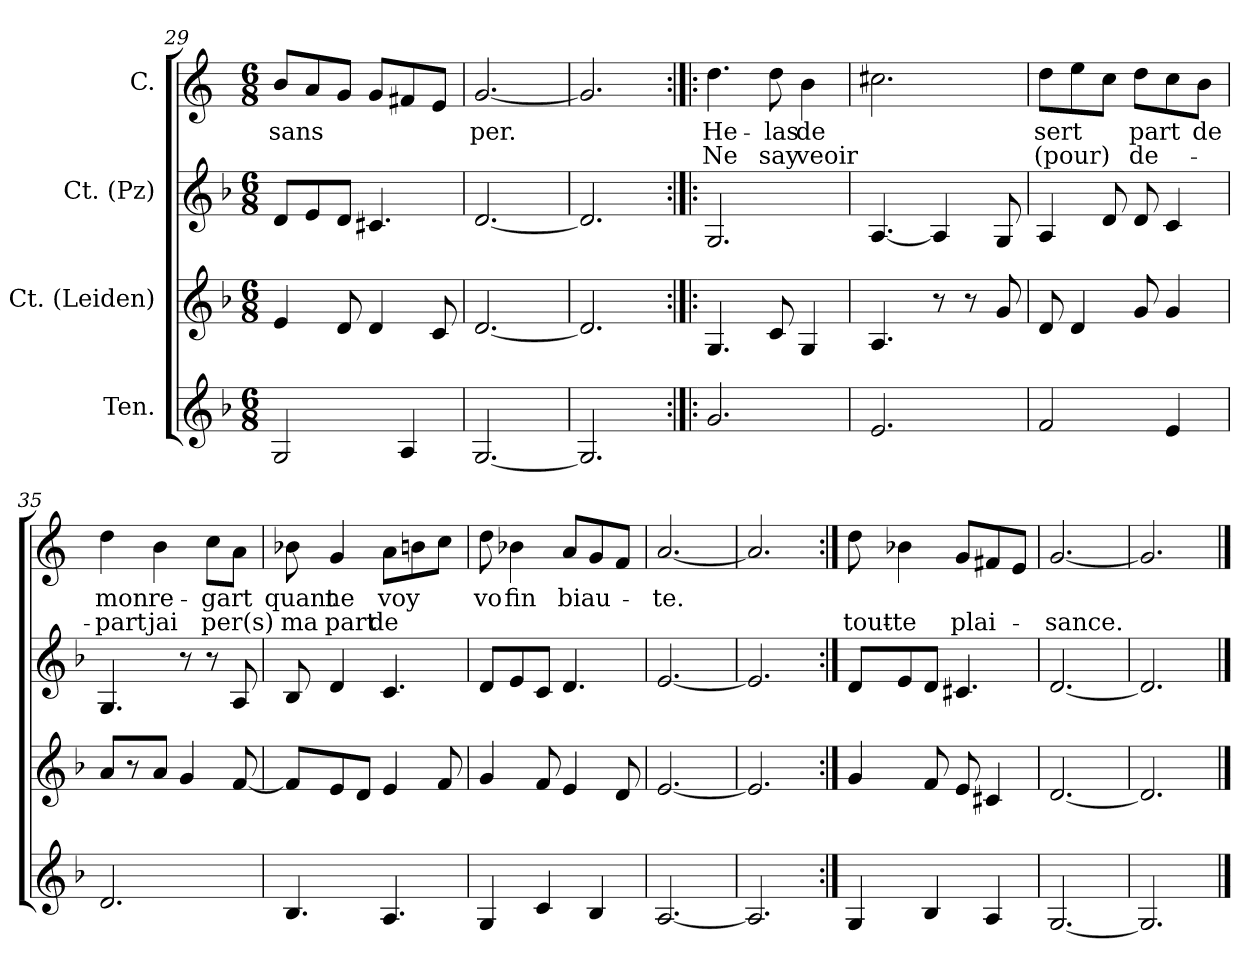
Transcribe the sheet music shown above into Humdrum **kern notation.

**kern	**kern	**kern	**kern	**text	**text
*part4	*part3	*part2	*part1	*part1	*part1
*staff4	*staff3	*staff2	*staff1	*staff1	*staff1
*I"Ten.	*I"Ct.  (Leiden)	*I"Ct. (Pz)	*I"C.	*	*
!!LO:PB:g=z
*clefG2	*clefG2	*clefG2	*clefG2	*	*
*k[b-]	*k[b-]	*k[b-]	*k[]	*	*
*F:	*F:	*F:	*C:	*	*
*M6/8	*M6/8	*M6/8	*M6/8	*	*
=29	=29	=29	=29	=29	=29
!	!	!	!	!LO:LY:b	!
2G/	4e/	8d/L	8b/L	sans	.
.	.	8e/	8a/	.	.
.	8d/	8d/J	8g/J	.	.
.	4d/	4.c#X/	8g/L	.	.
4A/	.	.	8f#i/	.	.
.	8c/	.	8e/J	.	.
=30	=30	=30	=30	=30	=30
!	!	!	!	!LO:LY:b	!
[2.G/	[2.d/	[2.d/	[2.g/	per.	.
=31	=31	=31	=31	=31	=31
2.G/]	2.d/]	2.d/]	2.g/]	.	.
=32:|!|:	=32:|!|:	=32:|!|:	=32:|!|:	=32:|!|:	=32:|!|:
!	!	!	!	!LO:LY:b	!LO:LY:b
2.g/	4.G/	2.G/	4.dd\	He-	Ne
!	!	!	!	!LO:LY:b	!LO:LY:b
.	8c/	.	8dd\	-las	say
!	!	!	!	!LO:LY:b	!LO:LY:b
.	4G/	.	4b\	de	veoir
=33	=33	=33	=33	=33	=33
2.e/	4.A/	[4.A/	2.cc#X\	.	.
.	8r	4A/]	.	.	.
.	8r	.	.	.	.
.	8g/	8G/	.	.	.
=34	=34	=34	=34	=34	=34
!	!	!	!	!LO:LY:b	!LO:LY:b
2f/	8d/	4A/	8dd\L	sert	(pour)
.	4d/	.	8ee\	.	.
.	.	8d/	8cc\J	.	.
!	!	!	!	!LO:LY:b	!LO:LY:b
.	8g/	8d/	8dd\L	part	de-
4e/	4g/	4c/	8cc\	.	.
!	!	!	!	!LO:LY:b	!
.	.	.	8b\J	de	.
=35	=35	=35	=35	=35	=35
!	!	!	!	!LO:LY:b	!LO:LY:b
2.d/	8a/L	4.G/	4dd\	mon	-part
.	8r	.	.	.	.
!	!	!	!	!LO:LY:b	!LO:LY:b
.	8a/J	.	4b\	re-	jai
.	4g/	8r	.	.	.
!	!	!	!	!LO:LY:b	!LO:LY:b
.	.	8r	8cc\L	-gart	per(s)
.	[8f/	8A/	8a\J	.	.
!!LO:LB:g=z
=36	=36	=36	=36	=36	=36
!	!	!	!	!LO:LY:b	!LO:LY:b
4.B-/	8f/L]	8B-/	8b-i\	quant	ma
!	!	!	!	!LO:LY:b	!LO:LY:b
.	8e/	4d/	4g/	ne	part
.	8d/J	.	.	.	.
!	!	!	!	!LO:LY:b	!LO:LY:b
4.A/	4e/	4.c/	8a\L	voy	de
.	.	.	8bn\	.	.
.	8f/	.	8cc\J	.	.
=37	=37	=37	=37	=37	=37
!	!	!	!	!LO:LY:b	!
4G/	4g/	8d/L	8dd\	vo	.
!	!	!	!	!LO:LY:b	!
.	.	8e/	4b-i\	fin	.
4c/	8f/	8c/J	.	.	.
!	!	!	!	!LO:LY:b	!
.	4e/	4.d/	8a/L	biau-	.
4B-/	.	.	8g/	.	.
.	8d/	.	8f/J	.	.
=38	=38	=38	=38	=38	=38
!	!	!	!	!LO:LY:b	!
[2.A/	[2.e/	[2.e/	[2.a/	-te.	.
=39	=39	=39	=39	=39	=39
2.A/]	2.e/]	2.e/]	2.a/]	.	.
=40:|!	=40:|!	=40:|!	=40:|!	=40:|!	=40:|!
!	!	!	!	!	!LO:LY:b
4G/	4g/	8d/L	8dd\	.	tout-
!	!	!	!	!	!LO:LY:b
.	.	8e/	4b-i\	.	-te
4B-/	8f/	8d/J	.	.	.
!	!	!	!	!	!LO:LY:b
.	8e/	4.c#i/	8g/L	.	plai-
4A/	4c#i/	.	8f#i/	.	.
.	.	.	8e/J	.	.
=41	=41	=41	=41	=41	=41
!	!	!	!	!	!LO:LY:b
[2.G/	[2.d/	[2.d/	[2.g/	.	-sance.
=42	=42	=42	=42	=42	=42
2.G/]	2.d/]	2.d/]	2.g/]	.	.
==	==	==	==	==	==
*-	*-	*-	*-	*-	*-
